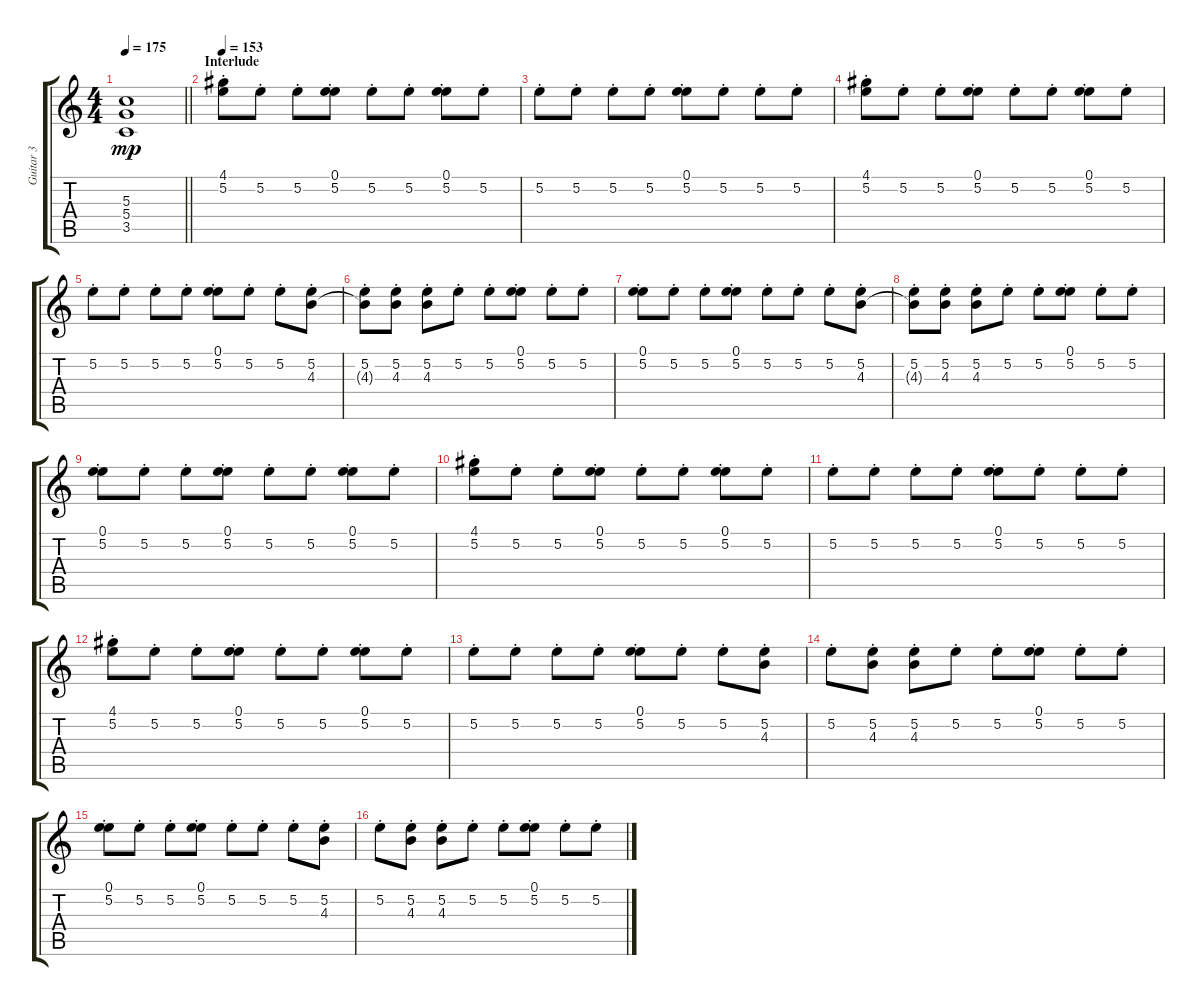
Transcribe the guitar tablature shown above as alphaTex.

\track ("Guitar 3" "Guitar 3") {instrument electricguitarclean}
\staff {score tabs}
\tuning (E4 B3 G3 D3 A2 E2) {hide}
\ts (4 4)
\tempo 175
\clef g2
\barLineRight lightlight
\ks c
(5.3{t} 5.4{t} 3.5{t}).1{dy mp} |
\section ("" "Interlude")
\tempo 153
(4.1{st} 5.2{st}).8{instrument electricguitarclean} 5.2{st}.8 5.2{st}.8 (0.1{st} 5.2{st}).8 5.2{st}.8 5.2{st}.8 (0.1{st} 5.2{st}).8 5.2{st}.8 |
5.2{st}.8 5.2{st}.8 5.2{st}.8 5.2{st}.8 (0.1{st} 5.2{st}).8 5.2{st}.8 5.2{st}.8 5.2{st}.8 |
(4.1{st} 5.2{st}).8 5.2{st}.8 5.2{st}.8 (0.1{st} 5.2{st}).8 5.2{st}.8 5.2{st}.8 (0.1{st} 5.2{st}).8 5.2{st}.8 |
5.2{st}.8 5.2{st}.8 5.2{st}.8 5.2{st}.8 (0.1{st} 5.2{st}).8 5.2{st}.8 5.2{st}.8 (5.2{st} 4.3).8 |
(5.2{st} 4.3{t}).8 (5.2{st} 4.3).8 (5.2{st} 4.3).8 5.2{st}.8 5.2{st}.8 (0.1{st} 5.2{st}).8 5.2{st}.8 5.2{st}.8 |
(0.1{st} 5.2{st}).8 5.2{st}.8 5.2{st}.8 (0.1{st} 5.2{st}).8 5.2{st}.8 5.2{st}.8 5.2{st}.8 (5.2{st} 4.3).8 |
(5.2{st} 4.3{t}).8 (5.2{st} 4.3).8 (5.2{st} 4.3).8 5.2{st}.8 5.2{st}.8 (0.1{st} 5.2{st}).8 5.2{st}.8 5.2{st}.8 |
(0.1{st} 5.2{st}).8 5.2{st}.8 5.2{st}.8 (0.1{st} 5.2{st}).8 5.2{st}.8 5.2{st}.8 (0.1{st} 5.2{st}).8 5.2{st}.8 |
(4.1{st} 5.2{st}).8 5.2{st}.8 5.2{st}.8 (0.1{st} 5.2{st}).8 5.2{st}.8 5.2{st}.8 (0.1{st} 5.2{st}).8 5.2{st}.8 |
5.2{st}.8 5.2{st}.8 5.2{st}.8 5.2{st}.8 (0.1{st} 5.2{st}).8 5.2{st}.8 5.2{st}.8 5.2{st}.8 |
(4.1{st} 5.2{st}).8 5.2{st}.8 5.2{st}.8 (0.1{st} 5.2{st}).8 5.2{st}.8 5.2{st}.8 (0.1{st} 5.2{st}).8 5.2{st}.8 |
5.2{st}.8 5.2{st}.8 5.2{st}.8 5.2{st}.8 (0.1{st} 5.2{st}).8 5.2{st}.8 5.2{st}.8 (5.2{st} 4.3).8 |
5.2{st}.8 (5.2{st} 4.3).8 (5.2{st} 4.3).8 5.2{st}.8 5.2{st}.8 (0.1{st} 5.2{st}).8 5.2{st}.8 5.2{st}.8 |
(0.1{st} 5.2{st}).8 5.2{st}.8 5.2{st}.8 (0.1{st} 5.2{st}).8 5.2{st}.8 5.2{st}.8 5.2{st}.8 (5.2{st} 4.3).8 |
5.2{st}.8 (5.2{st} 4.3{st}).8 (5.2{st} 4.3{st}).8 5.2{st}.8 5.2{st}.8 (0.1{st} 5.2{st}).8 5.2{st}.8 5.2{st}.8
